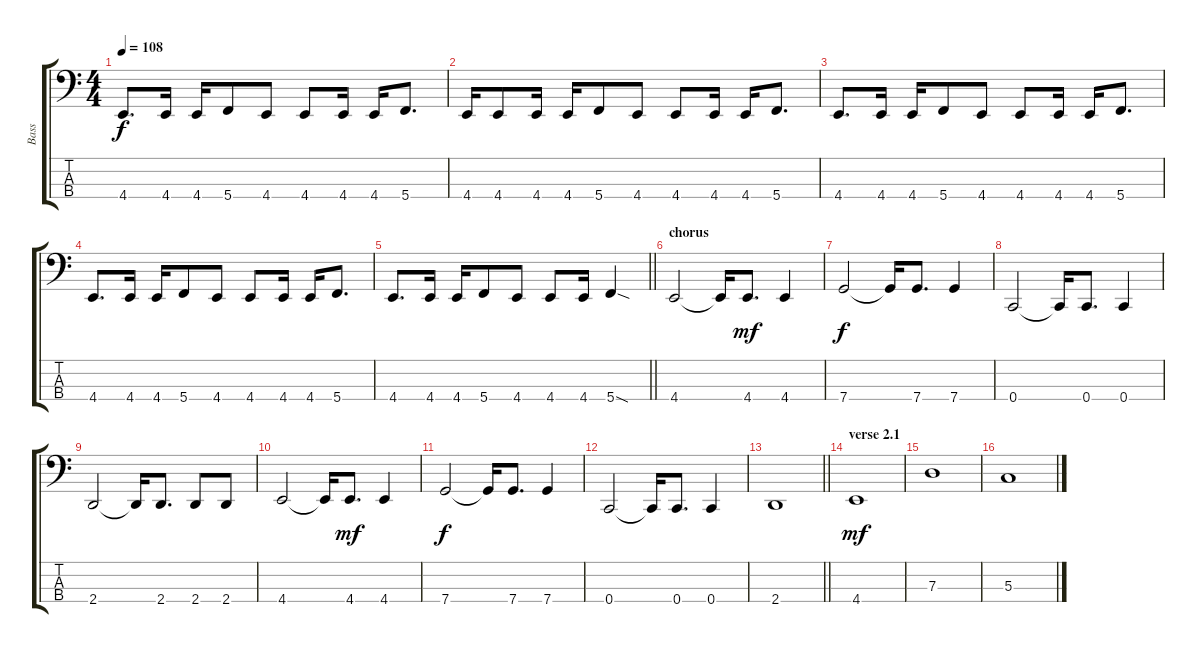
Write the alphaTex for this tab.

\track ("Bass" "Bass") {instrument electricbassfinger}
\staff {score tabs}
\tuning (F2 C2 G1 C1) {hide}
\ts (4 4)
\tempo 108
\clef f4
\ks c
4.4.8{d dy f} 4.4.16 4.4.16 5.4.8 4.4.8 4.4.8 4.4.16 4.4.16 5.4.8{d} |
4.4.16 4.4.8 4.4.16 4.4.16 5.4.8 4.4.8 4.4.8 4.4.16 4.4.16 5.4.8{d} |
4.4.8{d} 4.4.16 4.4.16 5.4.8 4.4.8 4.4.8 4.4.16 4.4.16 5.4.8{d} |
4.4.8{d} 4.4.16 4.4.16 5.4.8 4.4.8 4.4.8 4.4.16 4.4.16 5.4.8{d} |
\barLineRight lightlight
4.4.8{d} 4.4.16 4.4.16 5.4.8 4.4.8 4.4.8 4.4.16 5.4{sod}.4 |
\section ("" "chorus")
4.4.2 4.4{t}.16 4.4.8{d dy mf} 4.4.4 |
7.4.2{dy f} 7.4{t}.16 7.4.8{d} 7.4.4 |
0.4.2 0.4{t}.16 0.4.8{d} 0.4.4 |
2.4.2 2.4{t}.16 2.4.8{d} 2.4.8 2.4.8 |
4.4.2 4.4{t}.16 4.4.8{d dy mf} 4.4.4 |
7.4.2{dy f} 7.4{t}.16 7.4.8{d} 7.4.4 |
0.4.2 0.4{t}.16 0.4.8{d} 0.4.4 |
\barLineRight lightlight
2.4.1 |
\section ("" "verse 2.1")
4.4.1{dy mf} |
7.3.1 |
5.3.1
